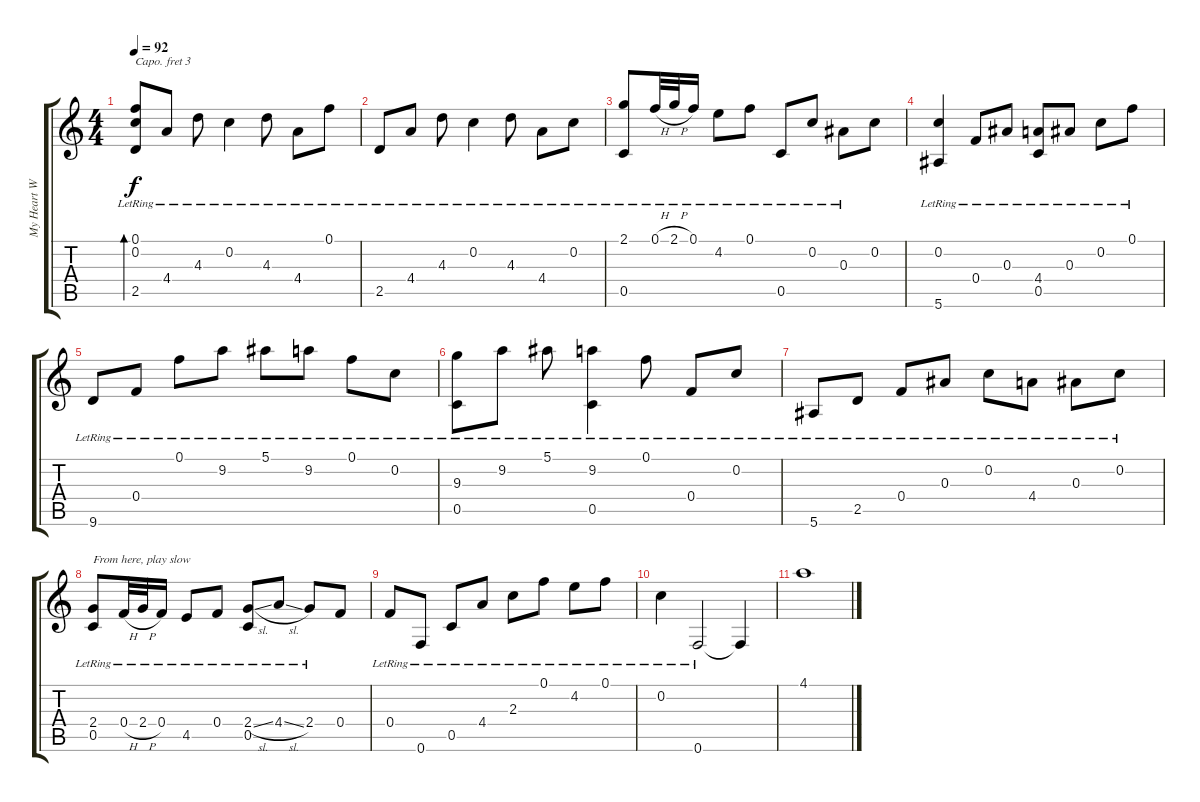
\track ("My Heart Will Go On" "My Heart W") {instrument acousticguitarsteel}
\staff {score tabs}
\capo 3
\tuning (D4 A3 G3 D3 A2 D2) {hide}
\ts (4 4)
\tempo 92
\clef g2
\ks c
(0.1{lr} 0.2{lr} 2.5{lr}).8{bd 480 dy f} 4.4{lr}.8 4.3{lr}.8 0.2{lr}.4 4.3{lr}.8 4.4{lr}.8 0.1{lr}.8 |
2.5{lr}.8 4.4{lr}.8 4.3{lr}.8 0.2{lr}.4 4.3{lr}.8 4.4{lr}.8 0.2{lr}.8 |
(2.1 0.5{lr}).8 0.1{h lr}.32 2.1{h lr}.32 0.1{lr}.16 4.2{lr}.8 0.1{lr}.8 0.5{lr}.8 0.2{lr}.8 0.3{lr}.8 0.2.8 |
(0.2{lr} 5.6{lr}).4 0.4{lr}.8 0.3{lr}.8 (4.4{lr} 0.5{lr}).8 0.3{lr}.8 0.2{lr}.8 0.1{lr}.8 |
9.6{lr}.8 0.4{lr}.8 0.1{lr}.8 9.2{lr}.8 5.1{lr}.8 9.2{lr}.8 0.1{lr}.8 0.2{lr}.8 |
(9.3{lr} 0.5{lr}).8 9.2{lr}.8 5.1{lr}.8 (9.2{lr} 0.5{lr}).4 0.1{lr}.8 0.4{lr}.8 0.2{lr}.8 |
5.6{lr}.8 2.5{lr}.8 0.4{lr}.8 0.3{lr}.8 0.2{lr}.8 4.4{lr}.8 0.3{lr}.8 0.2{lr}.8 |
(2.4{lr} 0.5{lr}).8{txt "From here, play slow"} 0.4{h lr}.32 2.4{h lr}.32 0.4{lr}.16 4.5{lr}.8 0.4{lr}.8 (2.4{sl lr} 0.5{lr}).8 4.4{sl lr}.8 2.4{lr}.8 0.4.8 |
0.4{lr}.8 0.6{lr}.8 0.5{lr}.8 4.4{lr}.8 2.3{lr}.8 0.1{lr}.8 4.2{lr}.8 0.1{lr}.8 |
0.2{lr}.4 0.6{lr}.2 0.6{t}.4 |
4.1.1
